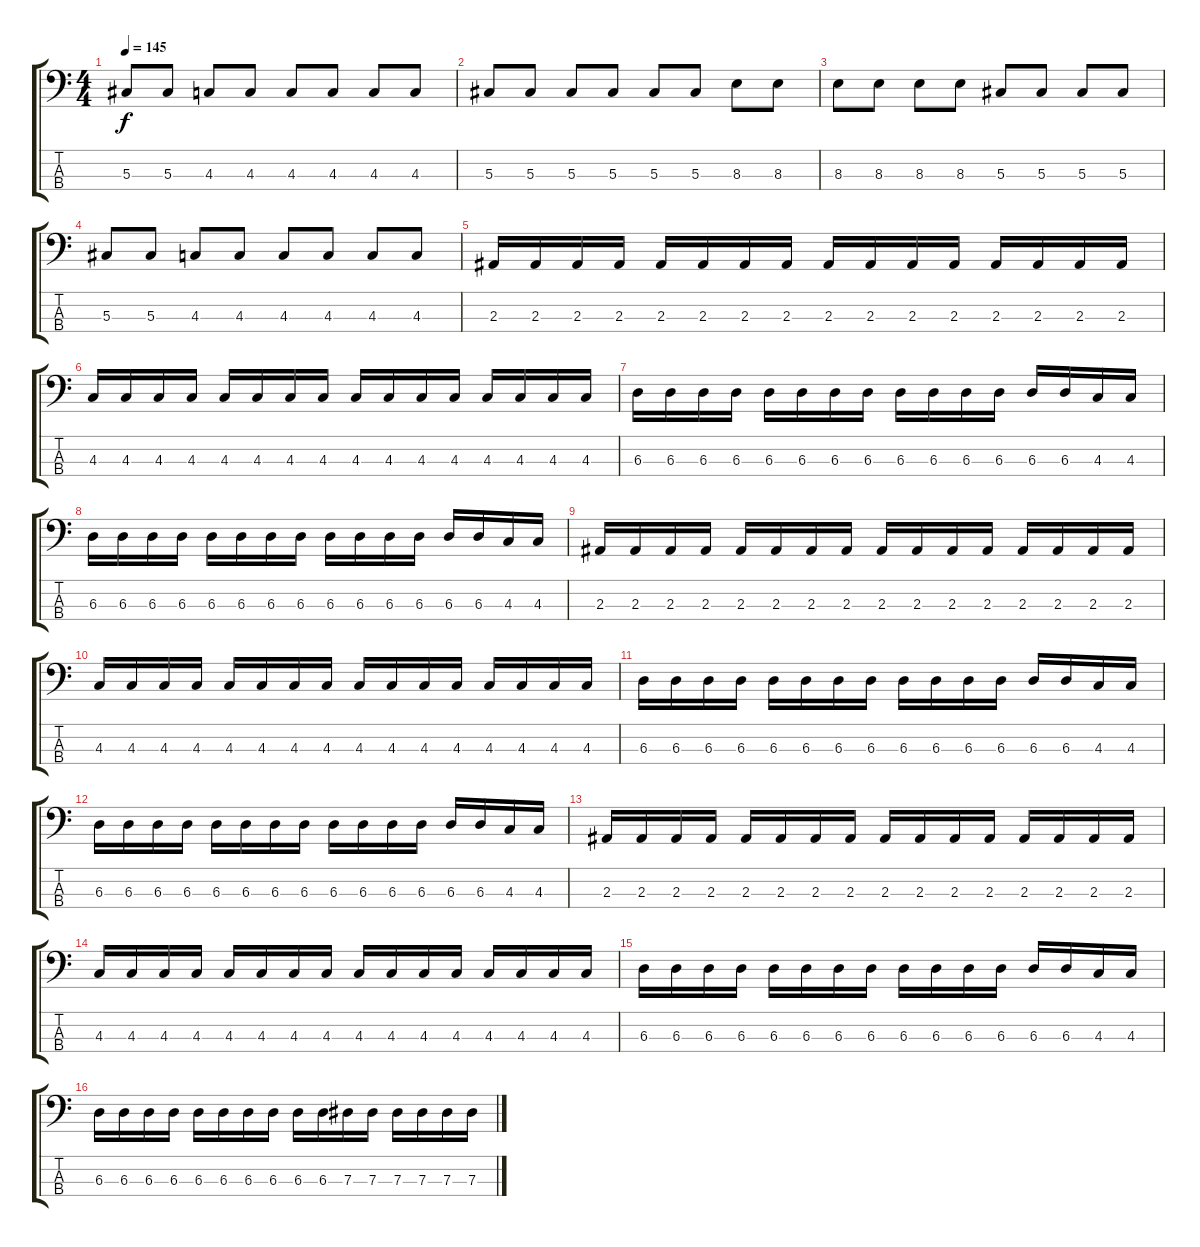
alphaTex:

\track "" {instrument electricbasspick}
\staff {score tabs}
\tuning (Gb2 Db2 Ab1 Eb1) {hide}
\ts (4 4)
\tempo 145
\clef f4
\ks c
5.3.8{dy f} 5.3.8 4.3.8 4.3.8 4.3.8 4.3.8 4.3.8 4.3.8 |
5.3.8 5.3.8 5.3.8 5.3.8 5.3.8 5.3.8 8.3.8 8.3.8 |
8.3.8 8.3.8 8.3.8 8.3.8 5.3.8 5.3.8 5.3.8 5.3.8 |
5.3.8 5.3.8 4.3.8 4.3.8 4.3.8 4.3.8 4.3.8 4.3.8 |
2.3.16 2.3.16 2.3.16 2.3.16 2.3.16 2.3.16 2.3.16 2.3.16 2.3.16 2.3.16 2.3.16 2.3.16 2.3.16 2.3.16 2.3.16 2.3.16 |
4.3.16 4.3.16 4.3.16 4.3.16 4.3.16 4.3.16 4.3.16 4.3.16 4.3.16 4.3.16 4.3.16 4.3.16 4.3.16 4.3.16 4.3.16 4.3.16 |
6.3.16 6.3.16 6.3.16 6.3.16 6.3.16 6.3.16 6.3.16 6.3.16 6.3.16 6.3.16 6.3.16 6.3.16 6.3.16 6.3.16 4.3.16 4.3.16 |
6.3.16 6.3.16 6.3.16 6.3.16 6.3.16 6.3.16 6.3.16 6.3.16 6.3.16 6.3.16 6.3.16 6.3.16 6.3.16 6.3.16 4.3.16 4.3.16 |
2.3.16 2.3.16 2.3.16 2.3.16 2.3.16 2.3.16 2.3.16 2.3.16 2.3.16 2.3.16 2.3.16 2.3.16 2.3.16 2.3.16 2.3.16 2.3.16 |
4.3.16 4.3.16 4.3.16 4.3.16 4.3.16 4.3.16 4.3.16 4.3.16 4.3.16 4.3.16 4.3.16 4.3.16 4.3.16 4.3.16 4.3.16 4.3.16 |
6.3.16 6.3.16 6.3.16 6.3.16 6.3.16 6.3.16 6.3.16 6.3.16 6.3.16 6.3.16 6.3.16 6.3.16 6.3.16 6.3.16 4.3.16 4.3.16 |
6.3.16 6.3.16 6.3.16 6.3.16 6.3.16 6.3.16 6.3.16 6.3.16 6.3.16 6.3.16 6.3.16 6.3.16 6.3.16 6.3.16 4.3.16 4.3.16 |
2.3.16 2.3.16 2.3.16 2.3.16 2.3.16 2.3.16 2.3.16 2.3.16 2.3.16 2.3.16 2.3.16 2.3.16 2.3.16 2.3.16 2.3.16 2.3.16 |
4.3.16 4.3.16 4.3.16 4.3.16 4.3.16 4.3.16 4.3.16 4.3.16 4.3.16 4.3.16 4.3.16 4.3.16 4.3.16 4.3.16 4.3.16 4.3.16 |
6.3.16 6.3.16 6.3.16 6.3.16 6.3.16 6.3.16 6.3.16 6.3.16 6.3.16 6.3.16 6.3.16 6.3.16 6.3.16 6.3.16 4.3.16 4.3.16 |
6.3.16 6.3.16 6.3.16 6.3.16 6.3.16 6.3.16 6.3.16 6.3.16 6.3.16 6.3.16 7.3.16 7.3.16 7.3.16 7.3.16 7.3.16 7.3.16
